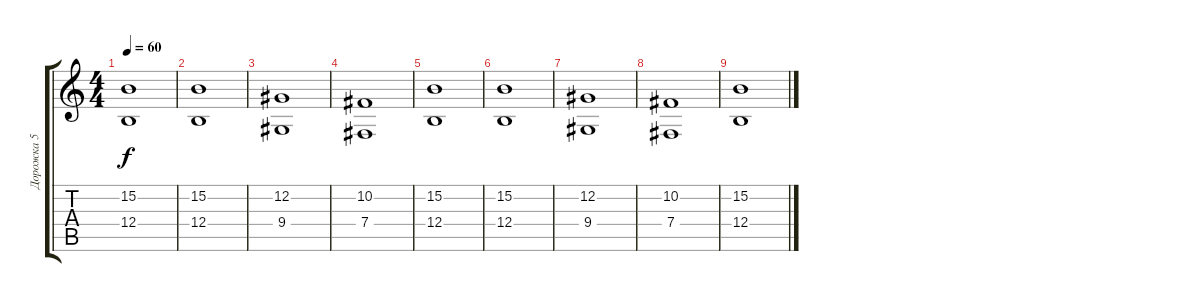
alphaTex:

\track ("Дорожка 5" "Дорожка 5") {instrument vibraphone}
\staff {score tabs}
\tuning (Db4 Ab3 E3 B2 Gb2 Db2) {hide}
\ts (4 4)
\tempo 60
\clef g2
\ks c
(15.2 12.4).1{dy f} |
(15.2 12.4).1 |
(12.2 9.4).1 |
(10.2 7.4).1 |
(15.2 12.4).1 |
(15.2 12.4).1 |
(12.2 9.4).1 |
(10.2 7.4).1 |
(15.2 12.4).1
